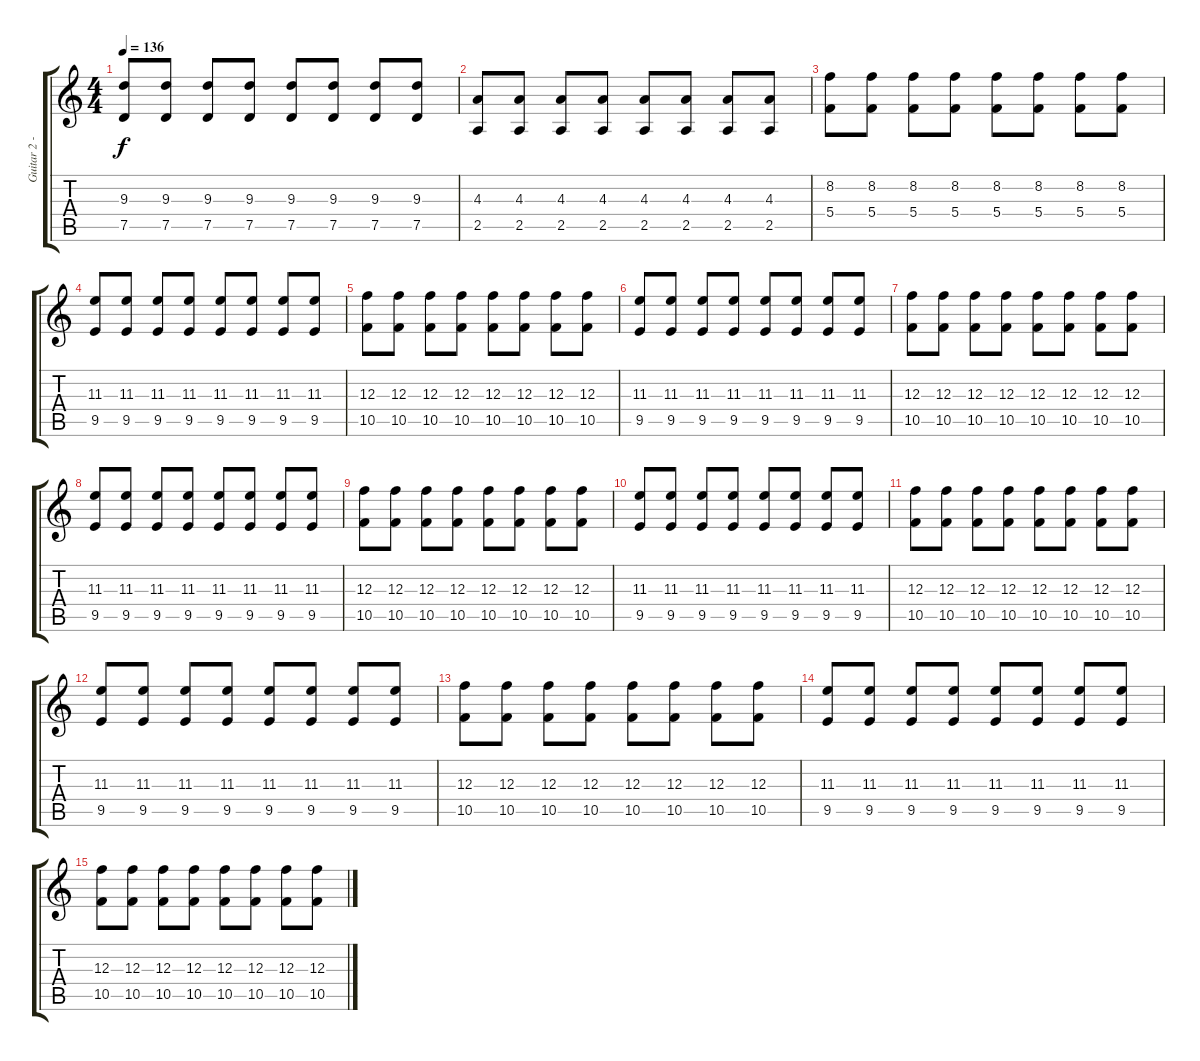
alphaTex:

\track ("Guitar 2 - Distortion" "Guitar 2 -") {instrument distortionguitar}
\staff {score tabs}
\tuning (D4 A3 F3 C3 G2 D2) {hide}
\ts (4 4)
\tempo 136
\clef g2
\ks c
(9.3 7.5).8{dy f} (9.3 7.5).8 (9.3 7.5).8 (9.3 7.5).8 (9.3 7.5).8 (9.3 7.5).8 (9.3 7.5).8 (9.3 7.5).8 |
(4.3 2.5).8 (4.3 2.5).8 (4.3 2.5).8 (4.3 2.5).8 (4.3 2.5).8 (4.3 2.5).8 (4.3 2.5).8 (4.3 2.5).8 |
(8.2 5.4).8 (8.2 5.4).8 (8.2 5.4).8 (8.2 5.4).8 (8.2 5.4).8 (8.2 5.4).8 (8.2 5.4).8 (8.2 5.4).8 |
(11.3 9.5).8 (11.3 9.5).8 (11.3 9.5).8 (11.3 9.5).8 (11.3 9.5).8 (11.3 9.5).8 (11.3 9.5).8 (11.3 9.5).8 |
(12.3 10.5).8 (12.3 10.5).8 (12.3 10.5).8 (12.3 10.5).8 (12.3 10.5).8 (12.3 10.5).8 (12.3 10.5).8 (12.3 10.5).8 |
(11.3 9.5).8 (11.3 9.5).8 (11.3 9.5).8 (11.3 9.5).8 (11.3 9.5).8 (11.3 9.5).8 (11.3 9.5).8 (11.3 9.5).8 |
(12.3 10.5).8 (12.3 10.5).8 (12.3 10.5).8 (12.3 10.5).8 (12.3 10.5).8 (12.3 10.5).8 (12.3 10.5).8 (12.3 10.5).8 |
(11.3 9.5).8 (11.3 9.5).8 (11.3 9.5).8 (11.3 9.5).8 (11.3 9.5).8 (11.3 9.5).8 (11.3 9.5).8 (11.3 9.5).8 |
(12.3 10.5).8 (12.3 10.5).8 (12.3 10.5).8 (12.3 10.5).8 (12.3 10.5).8 (12.3 10.5).8 (12.3 10.5).8 (12.3 10.5).8 |
(11.3 9.5).8 (11.3 9.5).8 (11.3 9.5).8 (11.3 9.5).8 (11.3 9.5).8 (11.3 9.5).8 (11.3 9.5).8 (11.3 9.5).8 |
(12.3 10.5).8 (12.3 10.5).8 (12.3 10.5).8 (12.3 10.5).8 (12.3 10.5).8 (12.3 10.5).8 (12.3 10.5).8 (12.3 10.5).8 |
(11.3 9.5).8 (11.3 9.5).8 (11.3 9.5).8 (11.3 9.5).8 (11.3 9.5).8 (11.3 9.5).8 (11.3 9.5).8 (11.3 9.5).8 |
(12.3 10.5).8 (12.3 10.5).8 (12.3 10.5).8 (12.3 10.5).8 (12.3 10.5).8 (12.3 10.5).8 (12.3 10.5).8 (12.3 10.5).8 |
(11.3 9.5).8 (11.3 9.5).8 (11.3 9.5).8 (11.3 9.5).8 (11.3 9.5).8 (11.3 9.5).8 (11.3 9.5).8 (11.3 9.5).8 |
(12.3 10.5).8 (12.3 10.5).8 (12.3 10.5).8 (12.3 10.5).8 (12.3 10.5).8 (12.3 10.5).8 (12.3 10.5).8 (12.3 10.5).8
